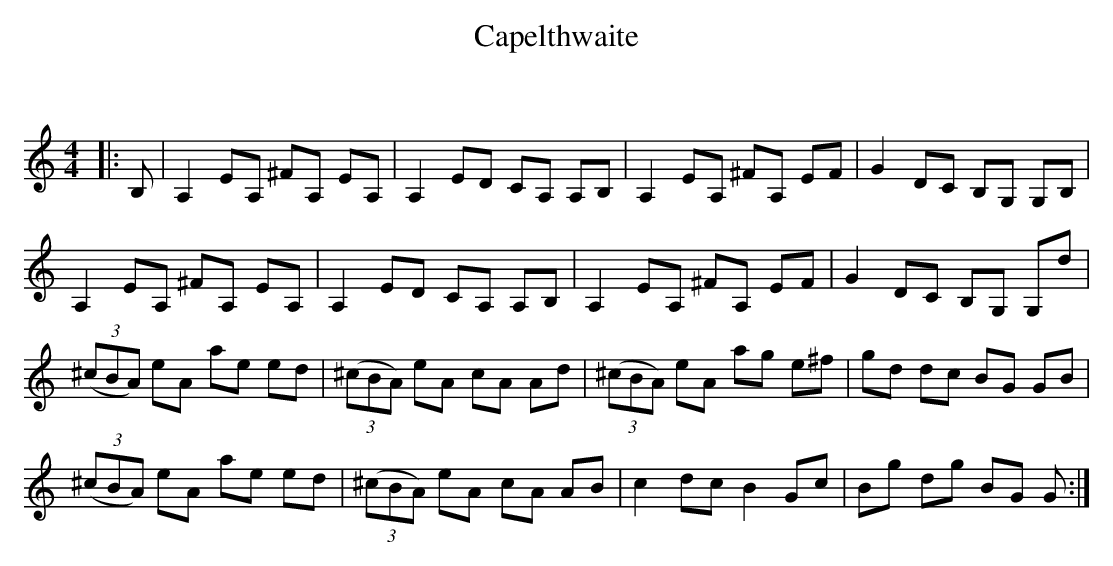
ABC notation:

X:1
T: Capelthwaite
C:
Q: 232
K:Am
M:4/4
L:1/8
|:B,|A,2 EA, ^FA, EA,|A,2 ED CA, A,B,|A,2 EA, ^FA, EF|G2 DC B,G, G,B,|
A,2 EA, ^FA, EA,|A,2 ED CA, A,B,|A,2 EA, ^FA, EF|G2 DC B,G, G,d|
((3^cBA) eA ae ed|((3^cBA) eA cA Ad|((3^cBA) eA ag e^f|gd dc BG GB|
((3^cBA) eA ae ed|((3^cBA) eA cA AB|c2 dc B2 Gc|Bg dg BG G:|
